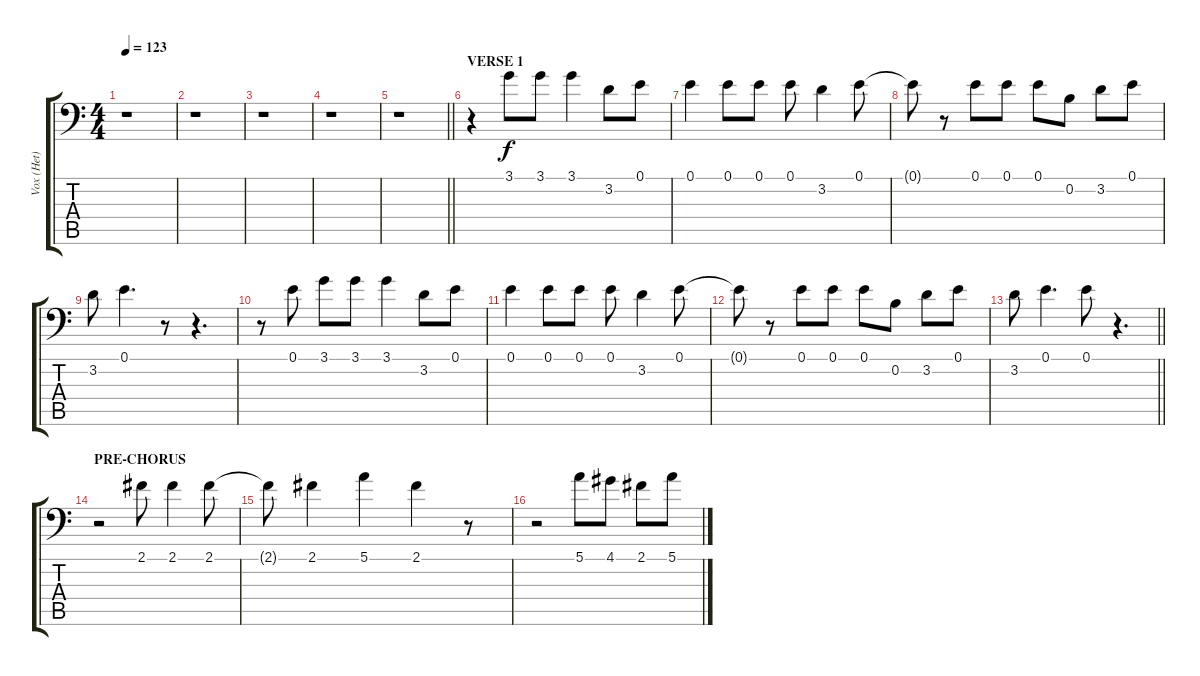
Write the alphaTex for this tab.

\track ("Vox (Het)" "Vox (Het)") {instrument synthbass2}
\staff {score tabs}
\tuning (E3 B2 G2 D2 A1 E1) {hide}
\ts (4 4)
\tempo 123
\clef f4
\ks c
r.1{dy f} |
r.1 |
r.1 |
r.1 |
\barLineRight lightlight
r.1 |
\section ("" "VERSE 1")
r.4 3.1.8 3.1.8 3.1.4 3.2.8 0.1.8 |
0.1.4 0.1.8 0.1.8 0.1.8 3.2.4 0.1.8 |
0.1{t}.8 r.8 0.1.8 0.1.8 0.1.8 0.2.8 3.2.8 0.1.8 |
3.2.8 0.1.4{d} r.8 r.4{d} |
r.8 0.1.8 3.1.8 3.1.8 3.1.4 3.2.8 0.1.8 |
0.1.4 0.1.8 0.1.8 0.1.8 3.2.4 0.1.8 |
0.1{t}.8 r.8 0.1.8 0.1.8 0.1.8 0.2.8 3.2.8 0.1.8 |
\barLineRight lightlight
3.2.8 0.1.4{d} 0.1.8 r.4{d} |
\section ("" "PRE-CHORUS")
r.2 2.1.8 2.1.4 2.1.8 |
2.1{t}.8 2.1.4 5.1.4 2.1.4 r.8 |
r.2 5.1.8 4.1.8 2.1.8 5.1.8
